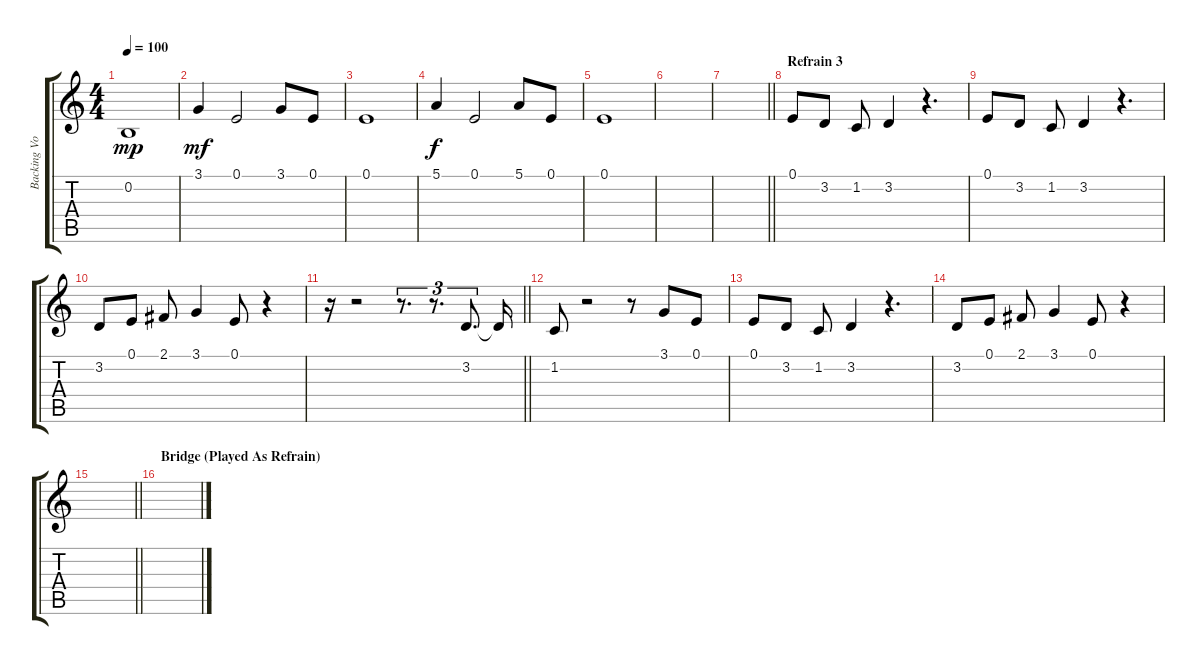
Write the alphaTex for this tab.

\track ("Backing Vocals" "Backing Vo") {instrument panflute}
\staff {score tabs}
\tuning (E4 B3 G3 D3 A2 E2) {hide}
\ts (4 4)
\tempo 100
\clef g2
\ks c
0.2.1{dy mp} |
3.1.4{dy mf} 0.1.2 3.1.8 0.1.8 |
0.1.1 |
5.1.4{dy f} 0.1.2 5.1.8 0.1.8 |
0.1.1 |
|
\barLineRight lightlight
|
\section ("" "Refrain 3")
0.1.8 3.2.8 1.2.8 3.2.4 r.4{d} |
0.1.8 3.2.8 1.2.8 3.2.4 r.4{d} |
3.2.8 0.1.8 2.1.8 3.1.4 0.1.8 r.4 |
\barLineRight lightlight
r.16 r.2 r.8{d tu (3 2)} r.8{d tu (3 2)} 3.2.8{d tu (3 2)} 3.2{t}.16 |
1.2.8 r.2 r.8 3.1.8 0.1.8 |
0.1.8 3.2.8 1.2.8 3.2.4 r.4{d} |
3.2.8 0.1.8 2.1.8 3.1.4 0.1.8 r.4 |
\barLineRight lightlight
|
\section ("" "Bridge (Played As Refrain)")
